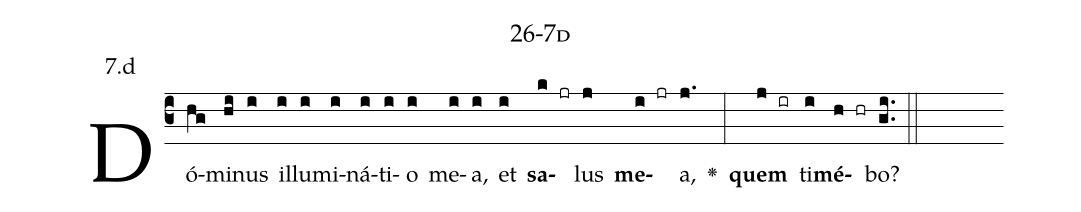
name: 26-7d;
annotation: 7.d;
%%
(c3)Dó(hg)mi(hi)nus(i) il(i)lu(i)mi(i)ná(i)ti(i)o(i) me(i)a,(i) et(i) <b>sa</b>(k jr)lus(j) <b>me</b>(i jr)a,(j.) <v>\greheightstar</v>(:) <b>quem</b>(j ir) ti(i)<b>mé</b>(h hr)bo?(gi..) (::)


%E(i) u(i) o(j) u(i) a(h) e.(gi..) (::)
